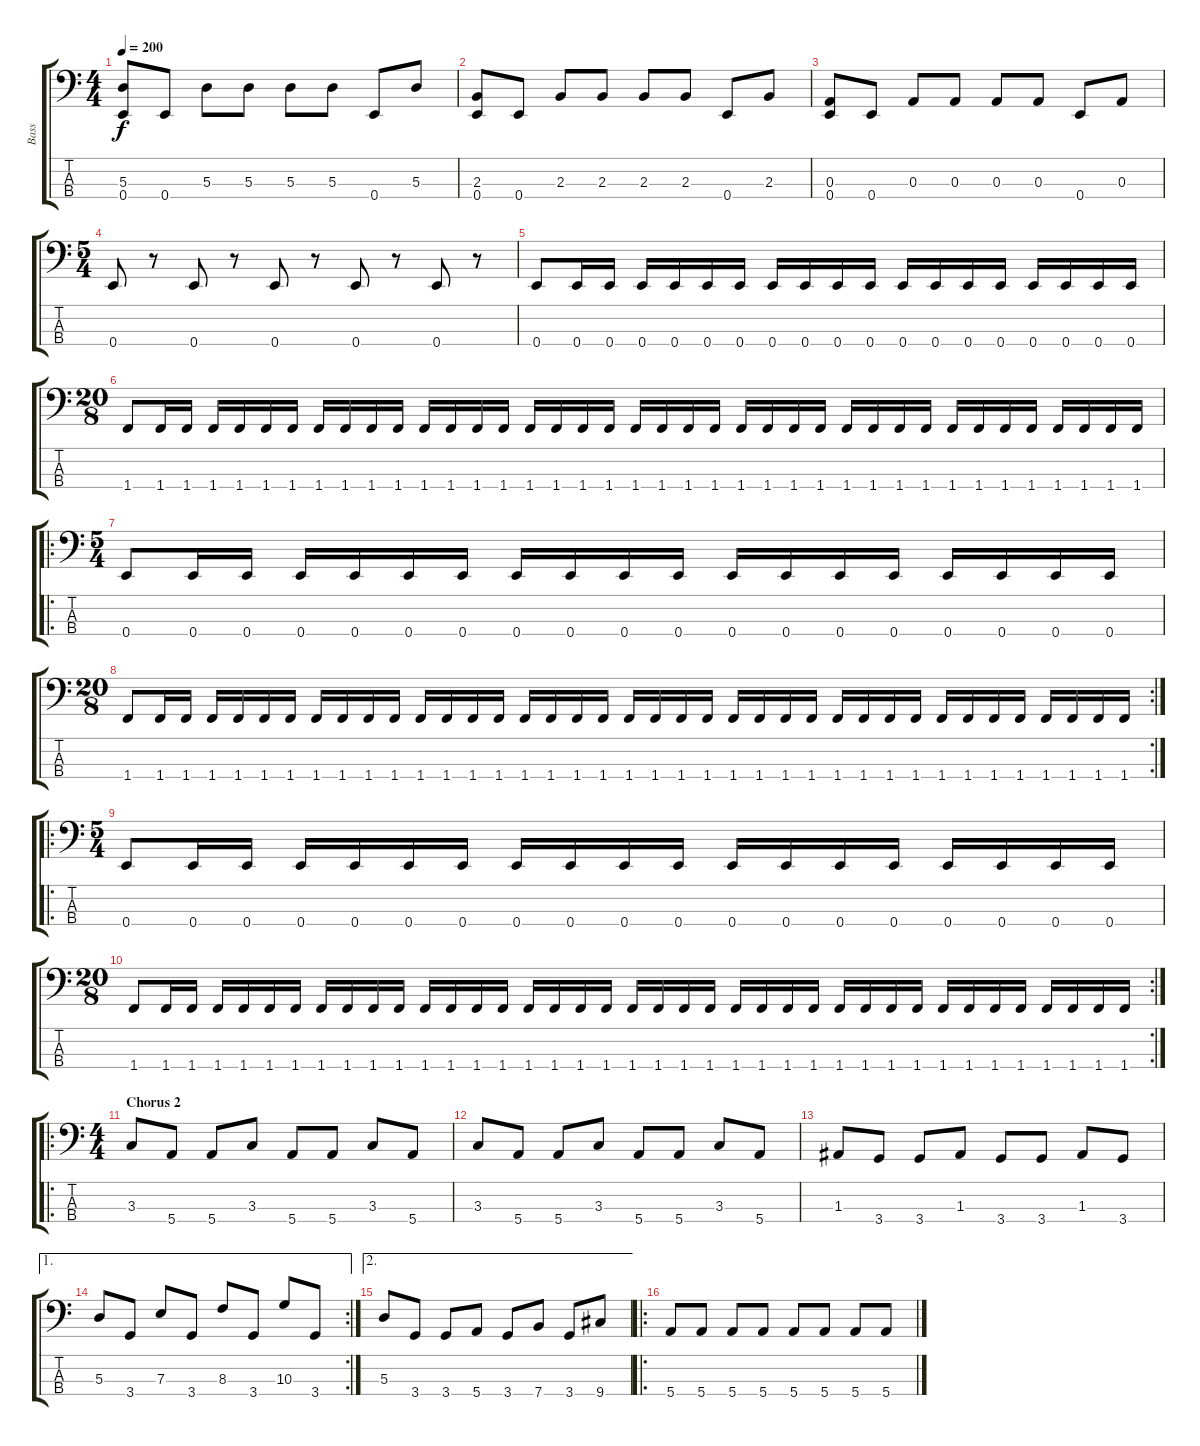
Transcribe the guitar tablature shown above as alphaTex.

\track ("Bass" "Bass") {instrument electricbassfinger}
\staff {score tabs}
\tuning (G2 D2 A1 E1) {hide}
\ts (4 4)
\tempo 200
\clef f4
\ks c
(5.3 0.4).8{dy f} 0.4.8 5.3.8 5.3.8 5.3.8 5.3.8 0.4.8 5.3.8 |
(2.3 0.4).8 0.4.8 2.3.8 2.3.8 2.3.8 2.3.8 0.4.8 2.3.8 |
(0.3 0.4).8 0.4.8 0.3.8 0.3.8 0.3.8 0.3.8 0.4.8 0.3.8 |
\ts (5 4)
0.4.8 r.8 0.4.8 r.8 0.4.8 r.8 0.4.8 r.8 0.4.8 r.8 |
0.4.8 0.4.16 0.4.16 0.4.16 0.4.16 0.4.16 0.4.16 0.4.16 0.4.16 0.4.16 0.4.16 0.4.16 0.4.16 0.4.16 0.4.16 0.4.16 0.4.16 0.4.16 0.4.16 |
\ts (20 8)
1.4.8 1.4.16 1.4.16 1.4.16 1.4.16 1.4.16 1.4.16 1.4.16 1.4.16 1.4.16 1.4.16 1.4.16 1.4.16 1.4.16 1.4.16 1.4.16 1.4.16 1.4.16 1.4.16 1.4.16 1.4.16 1.4.16 1.4.16 1.4.16 1.4.16 1.4.16 1.4.16 1.4.16 1.4.16 1.4.16 1.4.16 1.4.16 1.4.16 1.4.16 1.4.16 1.4.16 1.4.16 1.4.16 1.4.16 |
\ro
\ts (5 4)
0.4.8 0.4.16 0.4.16 0.4.16 0.4.16 0.4.16 0.4.16 0.4.16 0.4.16 0.4.16 0.4.16 0.4.16 0.4.16 0.4.16 0.4.16 0.4.16 0.4.16 0.4.16 0.4.16 |
\rc 2
\ts (20 8)
1.4.8 1.4.16 1.4.16 1.4.16 1.4.16 1.4.16 1.4.16 1.4.16 1.4.16 1.4.16 1.4.16 1.4.16 1.4.16 1.4.16 1.4.16 1.4.16 1.4.16 1.4.16 1.4.16 1.4.16 1.4.16 1.4.16 1.4.16 1.4.16 1.4.16 1.4.16 1.4.16 1.4.16 1.4.16 1.4.16 1.4.16 1.4.16 1.4.16 1.4.16 1.4.16 1.4.16 1.4.16 1.4.16 1.4.16 |
\ro
\ts (5 4)
0.4.8 0.4.16 0.4.16 0.4.16 0.4.16 0.4.16 0.4.16 0.4.16 0.4.16 0.4.16 0.4.16 0.4.16 0.4.16 0.4.16 0.4.16 0.4.16 0.4.16 0.4.16 0.4.16 |
\rc 2
\ts (20 8)
1.4.8 1.4.16 1.4.16 1.4.16 1.4.16 1.4.16 1.4.16 1.4.16 1.4.16 1.4.16 1.4.16 1.4.16 1.4.16 1.4.16 1.4.16 1.4.16 1.4.16 1.4.16 1.4.16 1.4.16 1.4.16 1.4.16 1.4.16 1.4.16 1.4.16 1.4.16 1.4.16 1.4.16 1.4.16 1.4.16 1.4.16 1.4.16 1.4.16 1.4.16 1.4.16 1.4.16 1.4.16 1.4.16 1.4.16 |
\ro
\ts (4 4)
\section ("" "Chorus 2")
3.3.8 5.4.8 5.4.8 3.3.8 5.4.8 5.4.8 3.3.8 5.4.8 |
3.3.8 5.4.8 5.4.8 3.3.8 5.4.8 5.4.8 3.3.8 5.4.8 |
1.3.8 3.4.8 3.4.8 1.3.8 3.4.8 3.4.8 1.3.8 3.4.8 |
\ae 1
\rc 2
5.3.8 3.4.8 7.3.8 3.4.8 8.3.8 3.4.8 10.3.8 3.4.8 |
\ae 2
5.3.8 3.4.8 3.4.8 5.4.8 3.4.8 7.4.8 3.4.8 9.4.8 |
\ro
5.4.8 5.4.8 5.4.8 5.4.8 5.4.8 5.4.8 5.4.8 5.4.8
